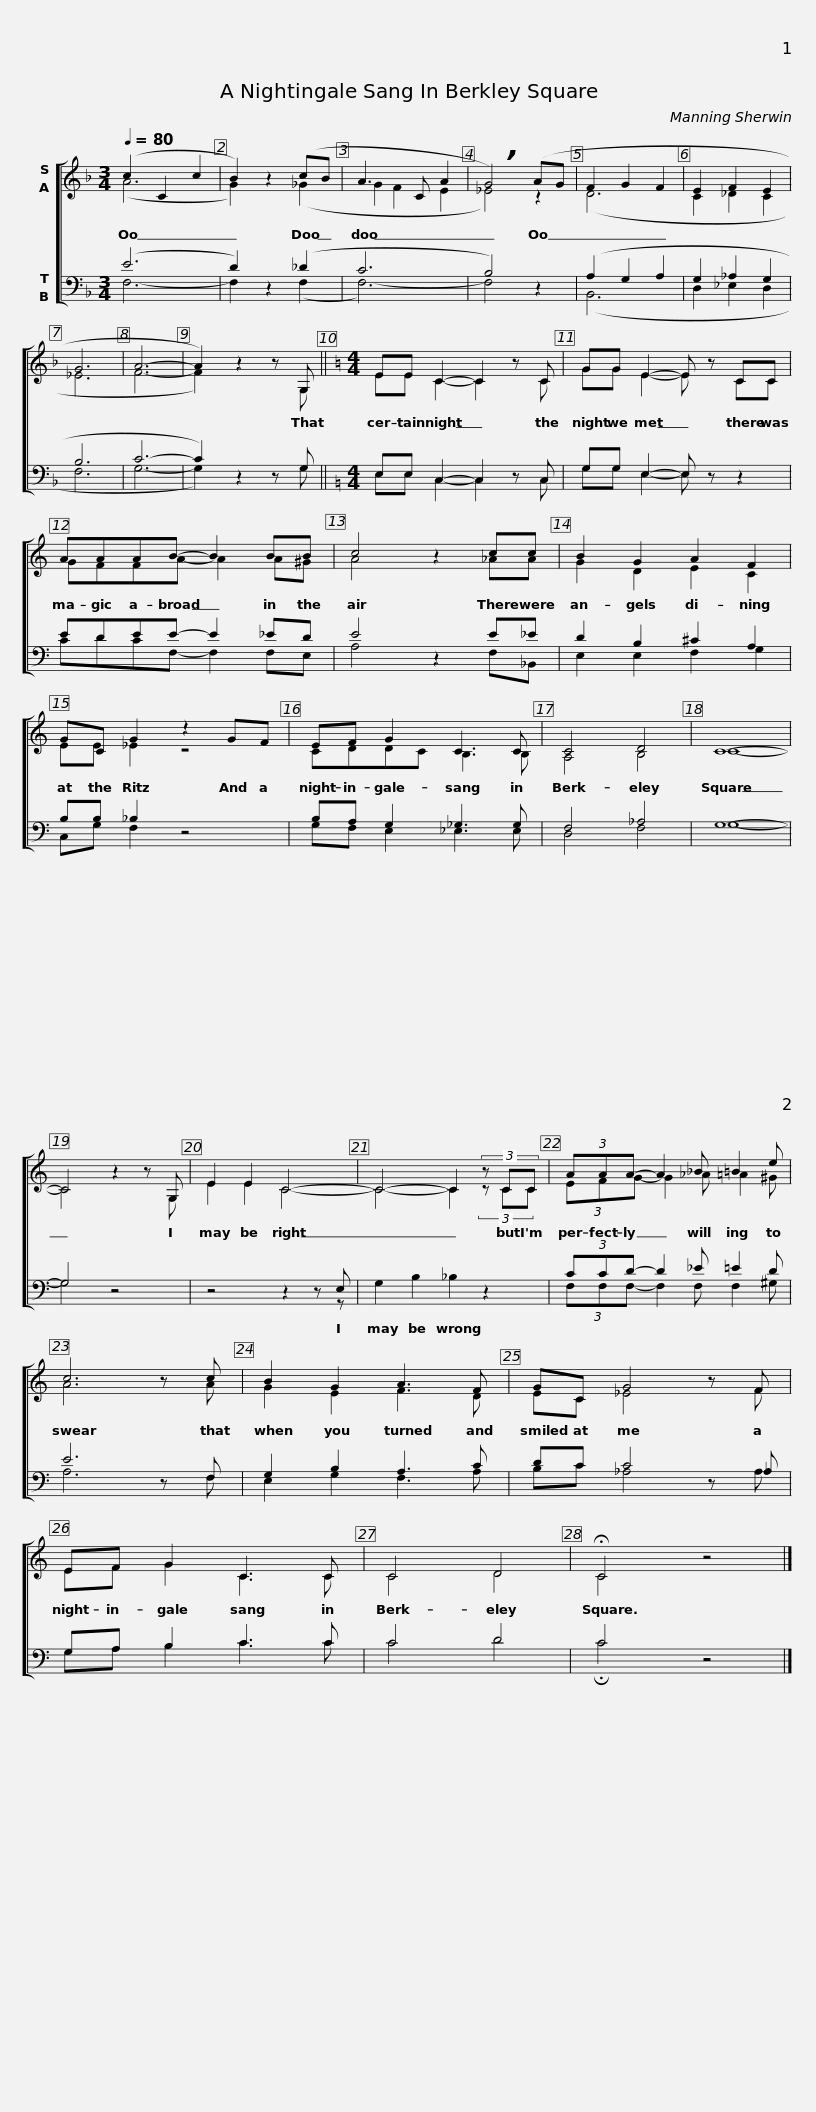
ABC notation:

X:1
%%score [ ( 1 2 ) ( 3 4 ) ]
L:1/8
Q:1/4=80
M:3/4
I:linebreak $
K:F
V:1 treble
V:2 treble
V:3 bass
V:4 bass
V:1
 (c2 C2 c2 | B2) z2 (cB | A3 C A2 | !breath!G4) (AG | F2 G2 F2 | %5
 E2 F2 E2 | G6 | A6- | A2) z2 z G, ||$[K:C][M:4/4] EE C2- C2 z C | %10
 GG E2- E z CC | AAAB- B2 BB | c4 z2 cc |$ B2 G2 A2 F2 | GC G2 z2 GF | %15
 EF G2 C3 C | C4 D4 | C8- | C4 z2 z G, |$ E2 E2 C4- | %20
 C4- C2 (3z CC | (3AAA- A2 _B =B2 e | c6 z c |$ B2 G2 A3 F | GC G4 z F | %25
 EF G2 C3 C | C4 D4 | !fermata!C4 z4 |] %28
V:2
 (A6 | G2) z2 (_G2 | G2 F2 E2 | _E4) z2 | (D6 | %5
 C2 _D2 C2 | _E6 | F6- | F2) z2 z G, ||$[K:C][M:4/4] EE C2- C2 z C | %10
 GG E2- E z CC | GFFA- A2 A^G | A4 z2 _AA |$ G2 D2 E2 C2 | EE _E2 z4 | %15
 CDDC B,3 B, | A,4 B,4 | C8- | C4 z2 z G, |$ E2 E2 C4- | %20
 C4- C2 (3z CC | (3EFG- G2 _A =A2 ^G | A6 z A |$ G2 E2 F3 D | EC _E4 z F | %25
 EF G2 C3 C | C4 D4 | C4 z4 |] %28
V:3
 (E6 | D2) z2 (_D2 | C6 | B,4) z2 | (A,2 G,2 A,2 | %5
 G,2 _A,2 G,2 | B,6 | C6- | C2) z2 z G, ||$[K:C][M:4/4] E,E, C,2- C,2 z C, | %10
 G,G, E,2- E, z z2 | EDEE- E2 _ED | E4 z2 E_E |$ D2 B,2 ^C2 A,2 | B,B, _B,2 z4 | %15
 B,A, G,2 _G,3 G, | F,4 _A,4 | G,8- | G,4 z4 |$ z4 z2 z E, | %20
 G,2 B,2 _B,2 z2 | (3CCD- D2 _E =E2 D | E6 z F, |$ G,2 B,2 A,3 C | DC C4 z _A, | %25
 G,A, B,2 C3 C | C4 D4 | C4 z4 |] %28
V:4
 F,6- | F,2 z2 (F,2 | F,6-) | F,4 z2 | (B,,6 | %5
 D,2 _E,2 D,2 | F,6 | G,6- | G,2) z2 z G, ||$[K:C][M:4/4] E,E, C,2- C,2 z C, | %10
 G,G, E,2- E, z z2 | CDCF,- F,2 F,E, | A,4 z2 F,_B,, |$ E,2 E,2 F,2 G,2 | C,G, F,2 z4 | %15
 G,F, E,2 _E,3 E, | D,4 F,4 | G,8- | G,4 z4 |$ z4 z2 z z | %20
 x8 | (3F,F,F,- F,2 F, F,2 ^G, | A,6 z F, |$ E,2 G,2 F,3 A, | B,C _A,4 z A, | %25
 G,A, B,2 C3 C | C4 D4 | !fermata!C4 z4 |] %28
